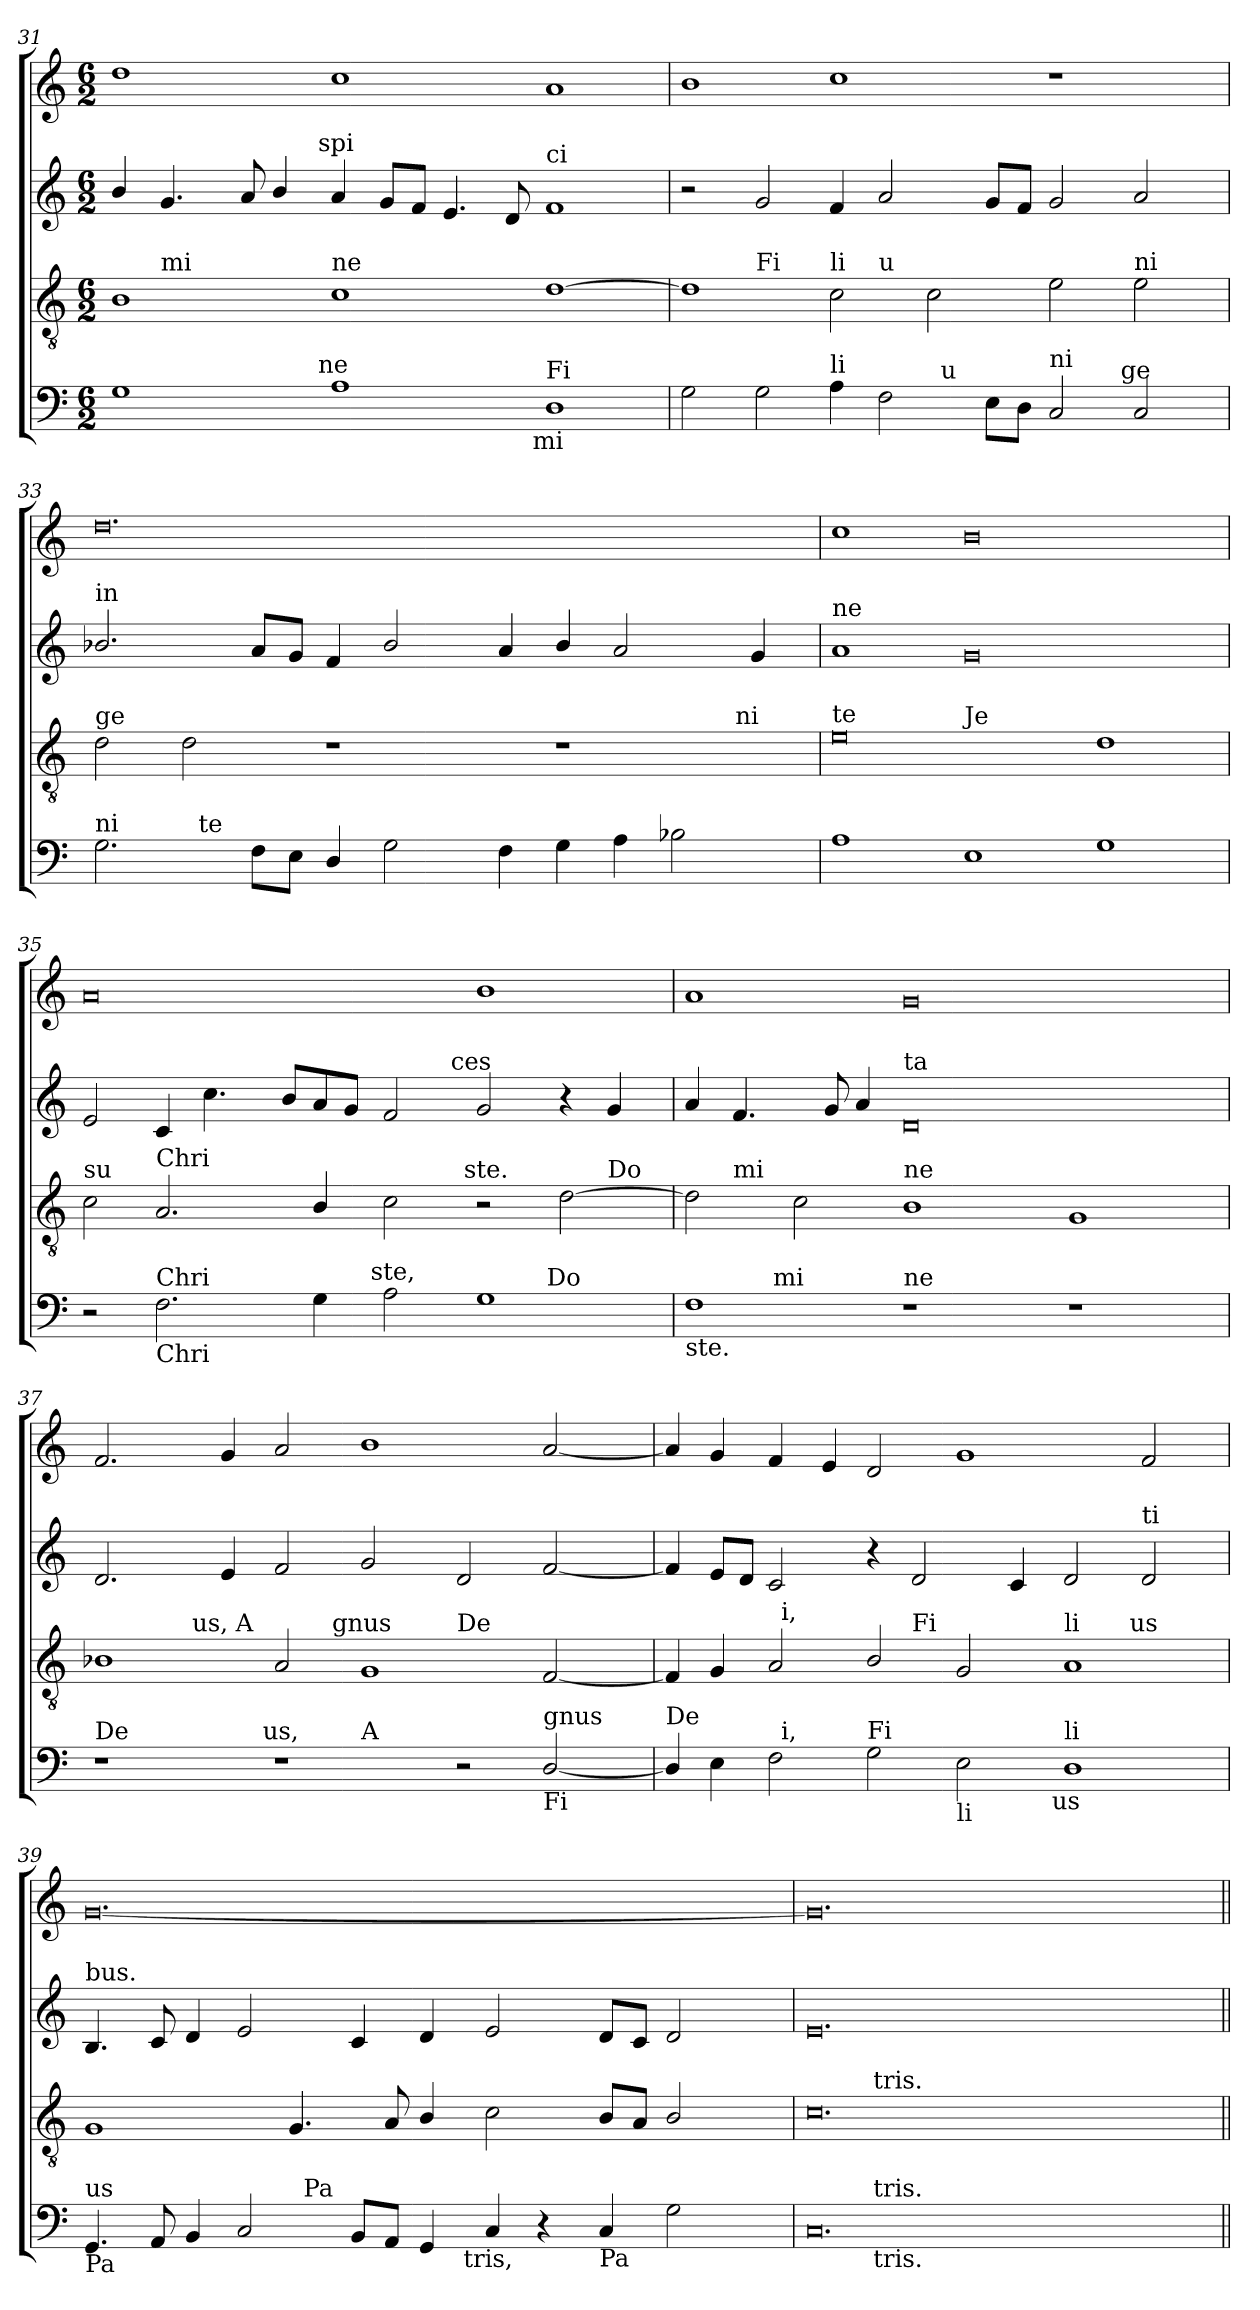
**kern	**kern	**kern	**kern
*part4	*part3	*part2	*part1
*staff4	*staff3	*staff2	*staff1
*clefF4	*clefGv2	*clefG2	*clefG2
*k[]	*k[]	*k[]	*k[]
*C:	*C:	*C:	*C:
*M6/2	*M6/2	*M6/2	*M6/2
=31	=31	=31	=31
!	!	!LO:TX:a:t=de	!
!LO:TX:a:t=mi	!	!	!
*^	*^	*^	*
1G	2ryy	1B	4ryy	4b/	2ryy	1dd
!	!	!	!LO:TX:a:t=mi	!	!	!
.	.	.	1ryy	4.g/	.	.
.	4...ryy	.	.	.	4...ryy	.
.	.	.	.	8a/	.	.
.	.	.	.	4b/	.	.
!	!	!	!	!	!LO:TX:a:t=spi	!
!	!LO:TX:a:t=ne	!	!	!	!	!
.	1ryy	.	.	.	1ryy	.
!	!	!LO:TX:a:t=ne	!	!	!	!
1A	.	1c	.	4a/	.	1cc
.	.	.	1..ryy	8g/L	.	.
.	.	.	.	8f/J	.	.
.	.	.	.	4.e/	.	.
.	.	.	.	8d/	.	.
!	!LO:TX:b:t=mi	!	!	!	!	!
.	1ryy	.	.	.	1ryy	.
!	!	!	!	!LO:TX:a:t=ci	!	!
!LO:TX:a:t=Fi	!	!	!	!	!	!
1D	.	[<1d	.	1f	.	1a
.	32ryy	.	.	.	32ryy	.
!!LO:LB:g=z
=32	=32	=32	=32	=32	=32	=32
!	!	!	!	!LO:TX:a:t=as	!	!
*	*^	*	*^	*v	*v	*
2G\	1ryy	1ryy	1d]	2ryy	1ryy	2r	1b
!	!	!	!	!LO:TX:a:t=Fi	!	!	!
2G\	.	.	.	1ryy	.	2g/	.
!	!	!	!LO:TX:a:t=li	!	!	!	!
!LO:TX:a:t=li	!	!	!	!	!	!	!
4A\	2ryy	1ryy	2c\	.	4ryy	4f/	1cc
!	!	!	!	!	!LO:TX:a:t=u	!	!
2F\	.	.	.	.	1..ryy	2a/	.
.	32ryy	.	2c\	1.ryy	.	.	.
!	!LO:TX:a:t=u	!	!	!	!	!	!
.	1ryy	.	.	.	.	.	.
8E\L	.	.	.	.	.	8g/L	.
8D\J	.	.	.	.	.	8f/J	.
!LO:TX:a:t=ni	!	!	!	!	!	!	!
2C/	.	4...ryy	2e\	.	.	2g/	1r
!	!	!LO:TX:a:t=ge	!	!	!	!	!
.	.	2ryy	.	.	.	.	.
!	!	!	!LO:TX:a:t=ni	!	!	!	!
2C/	.	.	2e\	.	.	2a/	.
.	4...ryy	.	.	.	.	.	.
.	.	32ryy	.	.	.	.	.
=33	=33	=33	=33	=33	=33	=33	=33
!	!	!	!	!	!	!LO:TX:a:t=in	!
!	!	!	!LO:TX:a:t=ge	!	!	!	!
!LO:TX:a:t=ni	!	!	!	!	!	!	!
*	*v	*v	*	*	*	*	*
*	*	*	*v	*v	*	*
2.G\	2ryy	2d\	1ryy	2.b-X/	0.dd
.	32ryy	2d\	.	.	.
!	!LO:TX:a:t=te	!	!	!	!
.	1ryy	.	.	.	.
8F\L	.	.	.	8a/L	.
8E\J	.	.	.	8g/J	.
4D/	.	1r	1ryy	4f/	.
2G\	.	.	.	2b-/	.
.	1ryy	.	.	.	.
4F\	.	.	.	4a/	.
4G\	.	1r	2ryy	4b-/	.
4A\	.	.	.	2a/	.
2B-X\	.	.	8..ryy	.	.
.	4...ryy	.	.	.	.
!	!	!	!LO:TX:a:t=ni	!	!
.	.	.	4ryy	.	.
.	.	.	.	4g/	.
.	.	.	32ryy	.	.
=34	=34	=34	=34	=34	=34
!	!	!	!	!LO:TX:a:t=ne	!
!	!	!LO:TX:a:t=te	!	!	!
!LO:TX:a:t=Je	!	!	!	!	!
*v	*v	*	*	*	*
1A	0e	1ryy	1a	1cc
!	!	!LO:TX:a:t=Je	!	!
1E	.	0ryy	0g	0b
1G	1d	.	.	.
!!LO:PB:g=z
=35	=35	=35	=35	=35
!	!LO:TX:a:t=su	!	!	!
!LO:TX:a:t=su	!	!	!	!
*^	*	*^	*^	*
2r	1ryy	2c\	1ryy	1ryy	2e/	1ryy	0a
!	!	!LO:TX:a:t=Chri	!	!	!	!	!
!LO:TX:b:t=Chri	!	!	!	!	!	!	!
!LO:TX:a:t=Chri	!	!	!	!	!	!	!
2.F\	.	2.A/	.	.	4c/	.	.
.	.	.	.	.	4.cc\	.	.
.	4...ryy	.	2ryy	1..ryy	.	2...ryy	.
.	.	.	.	.	8b/L	.	.
4G\	.	4B/	.	.	8a/	.	.
.	.	.	.	.	8g/J	.	.
!	!LO:TX:a:t=ste,	!	!	!	!	!	!
.	1ryy	.	.	.	.	.	.
2A\	.	2c\	4...ryy	.	2f/	.	.
!	!	!	!	!	!	!LO:TX:a:t=ces	!
.	.	.	.	.	.	1ryy	.
!	!	!	!LO:TX:a:t=ste.	!	!	!	!
.	.	.	1ryy	.	.	.	.
1G	.	2r	.	.	2g/	.	1b
!	!LO:TX:a:t=Do	!	!	!	!	!	!
.	2ryy	.	.	.	.	.	.
.	.	[>2d\	.	.	4r	.	.
!	!	!	!	!LO:TX:a:t=Do	!	!	!
.	.	.	.	4ryy	4g/	.	.
.	.	.	.	.	.	16ryy	.
.	32ryy	.	32ryy	.	.	.	.
=36	=36	=36	=36	=36	=36	=36	=36
!	!	!	!	!	!LO:TX:a:t=si	!	!
!LO:TX:b:t=ste.	!	!	!	!	!	!	!
*	*	*	*v	*v	*	*	*
*	*	*	*	*v	*v	*
1F	4..ryy	2d\]	4ryy	4a/	1a
!	!	!	!LO:TX:a:t=mi	!	!
.	.	.	1ryy	4.f/	.
!	!LO:TX:a:t=mi	!	!	!	!
.	1ryy	.	.	.	.
.	.	2c\	.	.	.
.	.	.	.	8g/	.
.	.	.	.	4a/	.
!	!	!	!	!LO:TX:a:t=ta	!
!	!	!LO:TX:a:t=ne	!	!	!
!LO:TX:a:t=ne	!	!	!	!	!
1r	.	1B	.	0d	0g
.	.	.	1..ryy	.	.
.	1ryy	.	.	.	.
1r	.	1G	.	.	.
.	2ryy	.	.	.	.
.	16ryy	.	.	.	.
=37	=37	=37	=37	=37	=37
!	!	!LO:TX:a:t=De	!	!	!
!LO:TX:a:t=De	!	!	!	!	!
*	*^	*^	*^	*	*
1r	2ryy	1.ryy	1B-X	2ryy	1ryy	0ryy	2.d/	2.f/
.	4...ryy	.	.	8ryy	.	.	.	.
!	!	!	!	!LO:TX:a:t=us, A	!	!	!	!
.	.	.	.	1ryy	.	.	.	.
.	.	.	.	.	.	.	4e/	4g/
!	!LO:TX:a:t=us,	!	!	!	!	!	!	!
.	1ryy	.	.	.	.	.	.	.
1r	.	.	2A/	.	4.ryy	.	2f/	2a/
!	!	!	!	!	!LO:TX:a:t=gnus	!	!	!
.	.	.	.	.	1ryy	.	.	.
!	!	!LO:TX:a:t=A	!	!	!	!	!	!
.	.	1.ryy	1G	.	.	.	2g/	1b
.	.	.	.	1ryy	.	.	.	.
.	1ryy	.	.	.	.	.	.	.
!	!	!	!	!	!	!LO:TX:a:t=De	!	!
2r	.	.	.	.	.	1ryy	2d/	.
.	.	.	.	.	2ryy	.	.	.
!LO:TX:b:t=Fi	!	!	!	!	!	!	!	!
!LO:TX:a:t=gnus	!	!	!	!	!	!	!	!
[<2D/	.	.	[<2F/	.	.	.	[<2f/	[<2a/
.	.	.	.	4.ryy	.	.	.	.
.	.	.	.	.	8ryy	.	.	.
.	32ryy	.	.	.	.	.	.	.
!!LO:LB:g=z
=38	=38	=38	=38	=38	=38	=38	=38	=38
!LO:TX:a:t=De	!	!	!	!	!	!	!	!
4D/]	2ryy	1ryy	4F/]	2ryy	1ryy	1ryy	4f/]	4a/]
4E\	.	.	4G/	.	.	.	8e/L	4g/
.	.	.	.	.	.	.	8d/J	.
2F\	32ryy	.	2A/	32ryy	.	.	2c/	4f/
!	!	!	!	!LO:TX:a:t=i,	!	!	!	!
!	!LO:TX:a:t=i,	!	!	!	!	!	!	!
.	1ryy	.	.	1ryy	.	.	.	.
.	.	.	.	.	.	.	.	4e/
!LO:TX:a:t=Fi	!	!	!	!	!	!	!	!
2G\	.	2ryy	2B/	.	4ryy	1ryy	4r	2d/
!	!	!	!	!	!LO:TX:a:t=Fi	!	!	!
.	.	.	.	.	1..ryy	.	2d/	.
!LO:TX:b:t=li	!	!	!	!	!	!	!	!
2E\	.	4...ryy	2G/	.	.	.	.	1g
.	1ryy	.	.	1ryy	.	.	.	.
.	.	.	.	.	.	.	4c/	.
!	!	!LO:TX:b:t=us	!	!	!	!	!	!
.	.	1ryy	.	.	.	.	.	.
!	!	!	!LO:TX:a:t=li	!	!	!	!	!
!LO:TX:a:t=li	!	!	!	!	!	!	!	!
1D	.	.	1A	.	.	4...ryy	2d/	.
!	!	!	!	!	!	!LO:TX:a:t=us	!	!
.	.	.	.	.	.	2ryy	.	.
!	!	!	!	!	!	!	!LO:TX:a:t=ti	!
.	.	.	.	.	.	.	2d/	2f/
.	4...ryy	.	.	4...ryy	.	.	.	.
.	.	32ryy	.	.	.	32ryy	.	.
=39	=39	=39	=39	=39	=39	=39	=39	=39
!	!	!	!	!	!	!	!LO:TX:a:t=bus.	!
!	!	!	!LO:TX:a:t=Pa	!	!	!	!	!
!LO:TX:a:t=us	!	!	!	!	!	!	!	!
!LO:TX:b:t=Pa	!	!	!	!	!	!	!	!
*	*	*	*v	*v	*v	*v	*	*
4.GG/	1ryy	1ryy	1G	4.B/	[<0.g
8AA/	.	.	.	8c/	.
4BB/	.	.	.	4d/	.
2C/	.	.	.	2e/	.
.	32ryy	2ryy	4.G/	.	.
!	!LO:TX:a:t=Pa	!	!	!	!
.	1ryy	.	.	.	.
8BB/L	.	.	.	4c/	.
8AA/J	.	.	8A/	.	.
4GG/	.	8.ryy	4B/	4d/	.
!	!	!LO:TX:b:t=tris,	!	!	!
.	.	1ryy	.	.	.
4C/	.	.	2c\	2e/	.
4r	.	.	.	.	.
.	2ryy	.	.	.	.
!LO:TX:b:t=Pa	!	!	!	!	!
4C/	.	.	8B/L	8d/L	.
.	.	.	8A/J	8c/J	.
2G\	.	.	2B/	2d/	.
.	4...ryy	.	.	.	.
.	.	4ryy	.	.	.
.	.	16ryy	.	.	.
*	*v	*v	*	*	*
=40	=40	=40	=40	=40
*	*	*^	*	*
0.C	4.ryy	0.c	4.ryy	0.e	0.g]
!	!	!	!LO:TX:a:t=tris.	!	!
!	!LO:TX:b:t=tris.	!	!	!	!
!	!LO:TX:a:t=tris.	!	!	!	!
.	1ryy	.	1ryy	.	.
.	1ryy	.	1ryy	.	.
.	2ryy	.	2ryy	.	.
.	8ryy	.	8ryy	.	.
*v	*v	*	*	*	*
*	*v	*v	*	*
=||	=||	=||	=||
*-	*-	*-	*-
